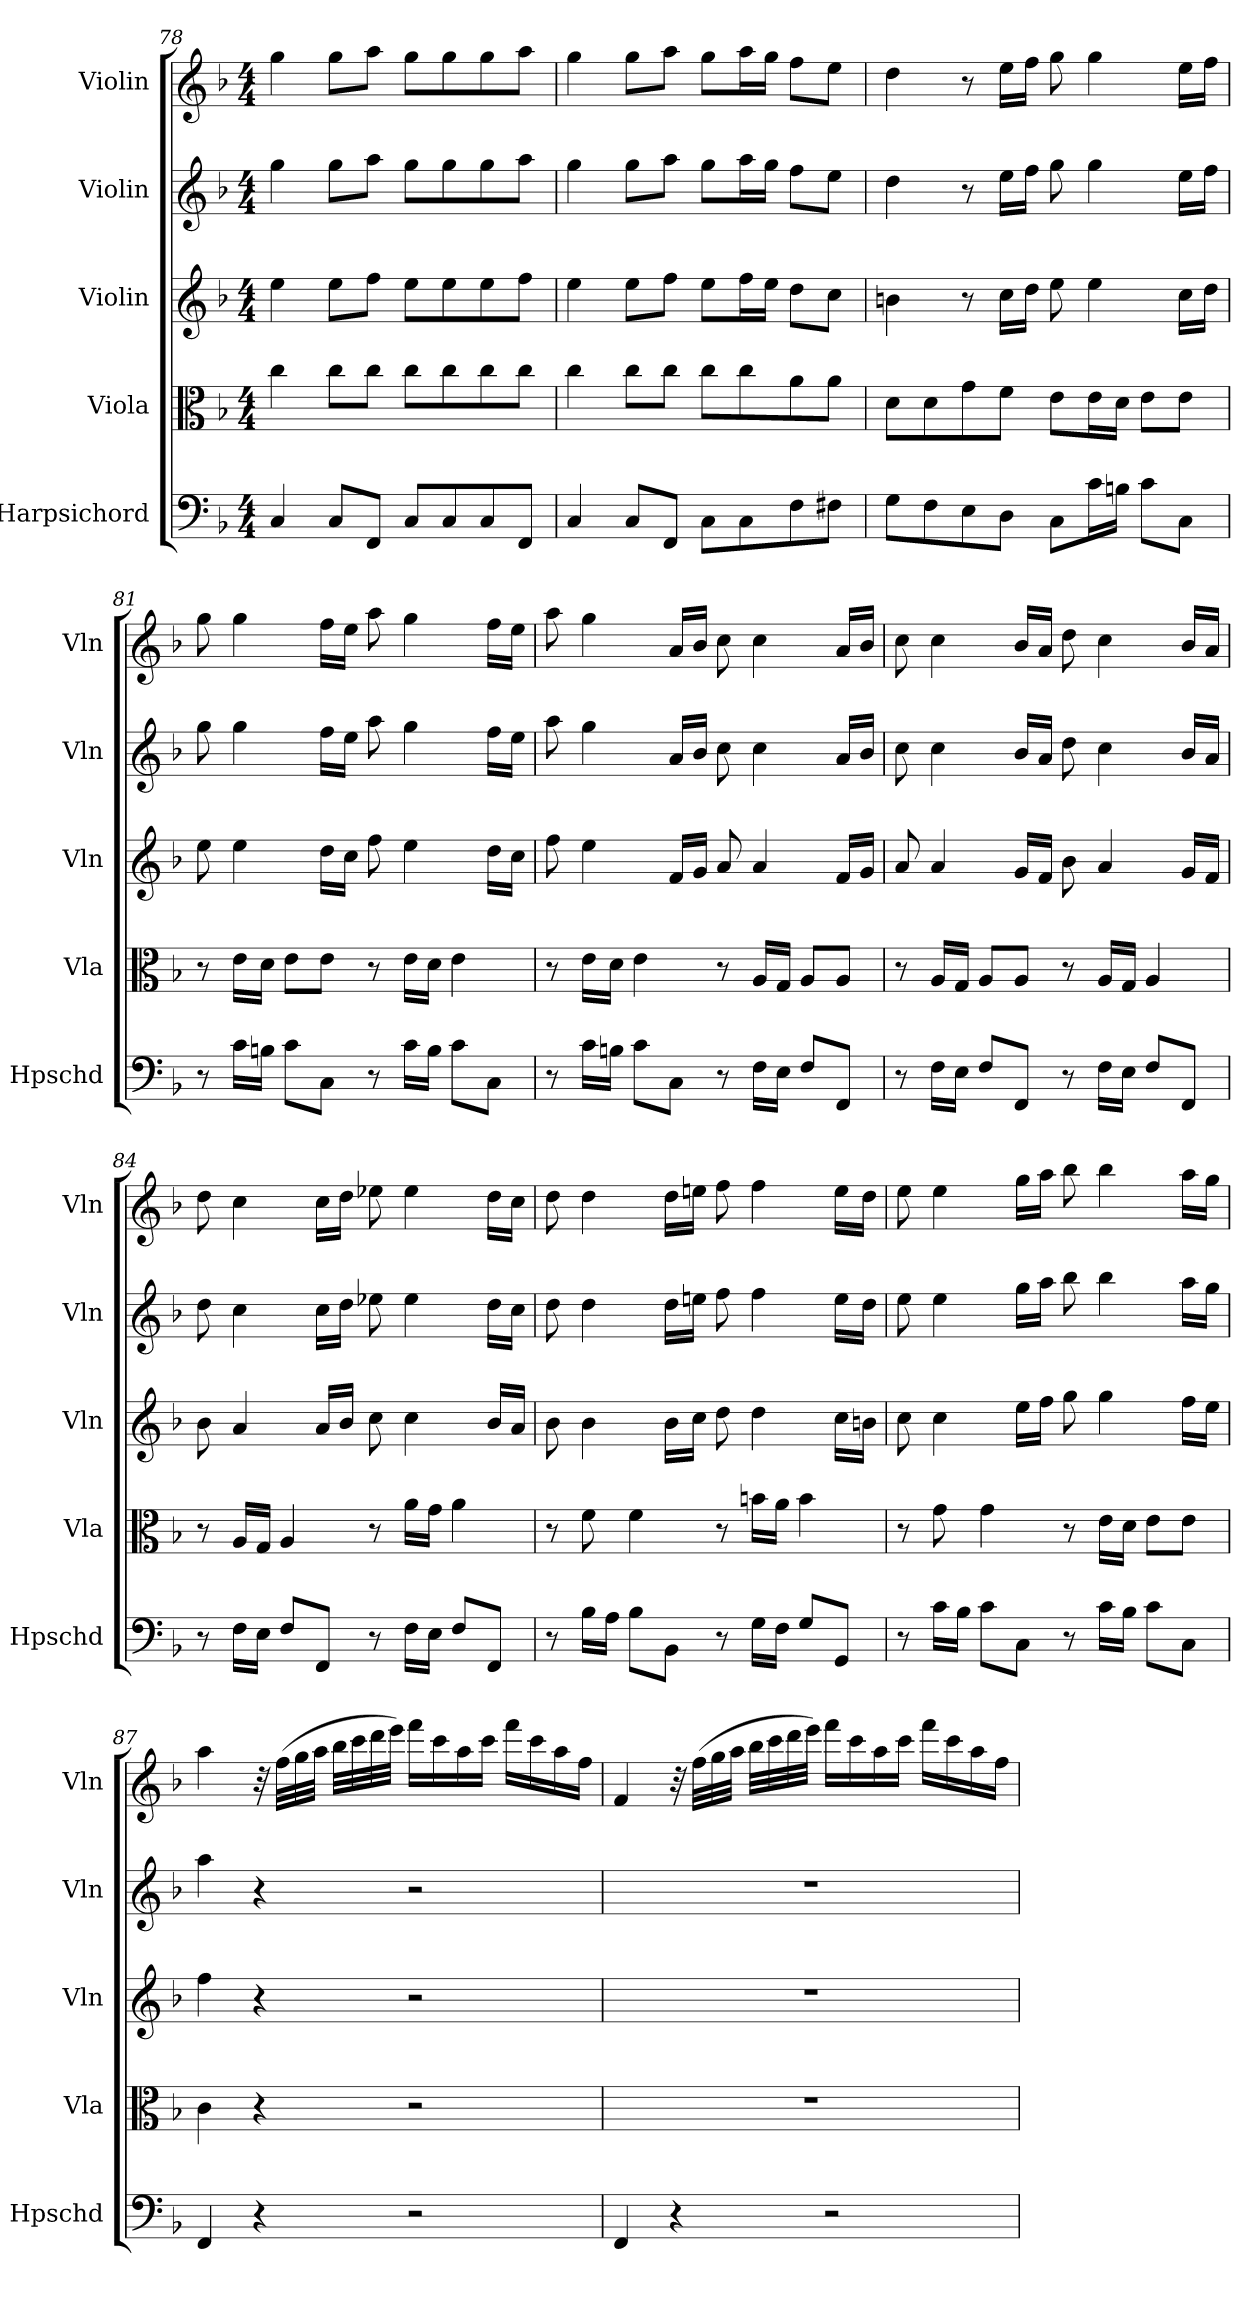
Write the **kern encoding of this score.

**kern	**kern	**kern	**kern	**kern
*part5	*part4	*part3	*part2	*part1
*staff5	*staff4	*staff3	*staff2	*staff1
*I"Harpsichord	*I"Viola	*I"Violin	*I"Violin	*I"Violin
*I'Hpschd	*I'Vla	*I'Vln	*I'Vln	*I'Vln
*clefF4	*clefC3	*clefG2	*clefG2	*clefG2
*k[b-]	*k[b-]	*k[b-]	*k[b-]	*k[b-]
*F:	*F:	*F:	*F:	*F:
*M4/4	*M4/4	*M4/4	*M4/4	*M4/4
=78	=78	=78	=78	=78
4C/	4cc\	4ee\	4gg\	4gg\
8C/L	8cc\L	8ee\L	8gg\L	8gg\L
8FF/J	8cc\J	8ff\J	8aa\J	8aa\J
8C/L	8cc\L	8ee\L	8gg\L	8gg\L
8C/	8cc\	8ee\	8gg\	8gg\
8C/	8cc\	8ee\	8gg\	8gg\
8FF/J	8cc\J	8ff\J	8aa\J	8aa\J
=79	=79	=79	=79	=79
4C/	4cc\	4ee\	4gg\	4gg\
8C/L	8cc\L	8ee\L	8gg\L	8gg\L
8FF/J	8cc\J	8ff\J	8aa\J	8aa\J
8C\L	8cc\L	8ee\L	8gg\L	8gg\L
8C\	8cc\	16ff\L	16aa\L	16aa\L
.	.	16ee\JJ	16gg\JJ	16gg\JJ
8F\	8a\	8dd\L	8ff\L	8ff\L
8F#X\J	8a\J	8cc\J	8ee\J	8ee\J
=80	=80	=80	=80	=80
8G\L	8d\L	4bn\	4dd\	4dd\
8F\	8d\	.	.	.
8E\	8g\	8r	8r	8r
8D\J	8f\J	16cc\LL	16ee\LL	16ee\LL
.	.	16dd\JJ	16ff\JJ	16ff\JJ
8C\L	8e\L	8ee\	8gg\	8gg\
16c\L	16e\L	4ee\	4gg\	4gg\
16Bn\JJ	16d\JJ	.	.	.
8c\L	8e\L	.	.	.
8C\J	8e\J	16cc\LL	16ee\LL	16ee\LL
.	.	16dd\JJ	16ff\JJ	16ff\JJ
=81	=81	=81	=81	=81
8r	8r	8ee\	8gg\	8gg\
16c\LL	16e\LL	4ee\	4gg\	4gg\
16Bn\JJ	16d\JJ	.	.	.
8c\L	8e\L	.	.	.
8C\J	8e\J	16dd\LL	16ff\LL	16ff\LL
.	.	16cc\JJ	16ee\JJ	16ee\JJ
8r	8r	8ff\	8aa\	8aa\
16c\LL	16e\LL	4ee\	4gg\	4gg\
16B\JJ	16d\JJ	.	.	.
8c\L	4e\	.	.	.
8C\J	.	16dd\LL	16ff\LL	16ff\LL
.	.	16cc\JJ	16ee\JJ	16ee\JJ
=82	=82	=82	=82	=82
8r	8r	8ff\	8aa\	8aa\
16c\LL	16e\LL	4ee\	4gg\	4gg\
16Bn\JJ	16d\JJ	.	.	.
8c\L	4e\	.	.	.
8C\J	.	16f/LL	16a/LL	16a/LL
.	.	16g/JJ	16b-/JJ	16b-/JJ
8r	8r	8a/	8cc\	8cc\
16F\LL	16A/LL	4a/	4cc\	4cc\
16E\JJ	16G/JJ	.	.	.
8F/L	8A/L	.	.	.
8FF/J	8A/J	16f/LL	16a/LL	16a/LL
.	.	16g/JJ	16b-/JJ	16b-/JJ
=83	=83	=83	=83	=83
8r	8r	8a/	8cc\	8cc\
16F\LL	16A/LL	4a/	4cc\	4cc\
16E\JJ	16G/JJ	.	.	.
8F/L	8A/L	.	.	.
8FF/J	8A/J	16g/LL	16b-/LL	16b-/LL
.	.	16f/JJ	16a/JJ	16a/JJ
8r	8r	8b-\	8dd\	8dd\
16F\LL	16A/LL	4a/	4cc\	4cc\
16E\JJ	16G/JJ	.	.	.
8F/L	4A/	.	.	.
8FF/J	.	16g/LL	16b-/LL	16b-/LL
.	.	16f/JJ	16a/JJ	16a/JJ
=84	=84	=84	=84	=84
8r	8r	8b-\	8dd\	8dd\
16F\LL	16A/LL	4a/	4cc\	4cc\
16E\JJ	16G/JJ	.	.	.
8F/L	4A/	.	.	.
8FF/J	.	16a/LL	16cc\LL	16cc\LL
.	.	16b-/JJ	16dd\JJ	16dd\JJ
8r	8r	8cc\	8ee-X\	8ee-X\
16F\LL	16a\LL	4cc\	4ee-\	4ee-\
16E\JJ	16g\JJ	.	.	.
8F/L	4a\	.	.	.
8FF/J	.	16b-/LL	16dd\LL	16dd\LL
.	.	16a/JJ	16cc\JJ	16cc\JJ
=85	=85	=85	=85	=85
8r	8r	8b-\	8dd\	8dd\
16B-\LL	8f\	4b-\	4dd\	4dd\
16A\JJ	.	.	.	.
8B-\L	4f\	.	.	.
8BB-\J	.	16b-\LL	16dd\LL	16dd\LL
.	.	16cc\JJ	16een\JJ	16een\JJ
8r	8r	8dd\	8ff\	8ff\
16G\LL	16bn\LL	4dd\	4ff\	4ff\
16F\JJ	16a\JJ	.	.	.
8G/L	4b\	.	.	.
8GG/J	.	16cc\LL	16ee\LL	16ee\LL
.	.	16bn\JJ	16dd\JJ	16dd\JJ
=86	=86	=86	=86	=86
8r	8r	8cc\	8ee\	8ee\
16c\LL	8g\	4cc\	4ee\	4ee\
16B-\JJ	.	.	.	.
8c\L	4g\	.	.	.
8C\J	.	16ee\LL	16gg\LL	16gg\LL
.	.	16ff\JJ	16aa\JJ	16aa\JJ
8r	8r	8gg\	8bb-\	8bb-\
16c\LL	16e\LL	4gg\	4bb-\	4bb-\
16B-\JJ	16d\JJ	.	.	.
8c\L	8e\L	.	.	.
8C\J	8e\J	16ff\LL	16aa\LL	16aa\LL
.	.	16ee\JJ	16gg\JJ	16gg\JJ
=87	=87	=87	=87	=87
4FF/	4c\	4ff\	4aa\	4aa\
4r	4r	4r	4r	32r
.	.	.	.	(32ff\LLL
.	.	.	.	32gg\
.	.	.	.	32aa\JJJ
.	.	.	.	32bb-\LLL
.	.	.	.	32ccc\
.	.	.	.	32ddd\
.	.	.	.	32eee\JJJ)
2r	2r	2r	2r	16fff\LL
.	.	.	.	16ccc\
.	.	.	.	16aa\
.	.	.	.	16ccc\JJ
.	.	.	.	16fff\LL
.	.	.	.	16ccc\
.	.	.	.	16aa\
.	.	.	.	16ff\JJ
=88	=88	=88	=88	=88
4FF/	1r	1r	1r	4f/
4r	.	.	.	32r
.	.	.	.	(32ff\LLL
.	.	.	.	32gg\
.	.	.	.	32aa\JJJ
.	.	.	.	32bb-\LLL
.	.	.	.	32ccc\
.	.	.	.	32ddd\
.	.	.	.	32eee\JJJ)
2r	.	.	.	16fff\LL
.	.	.	.	16ccc\
.	.	.	.	16aa\
.	.	.	.	16ccc\JJ
.	.	.	.	16fff\LL
.	.	.	.	16ccc\
.	.	.	.	16aa\
.	.	.	.	16ff\JJ
=	=	=	=	=
*-	*-	*-	*-	*-
